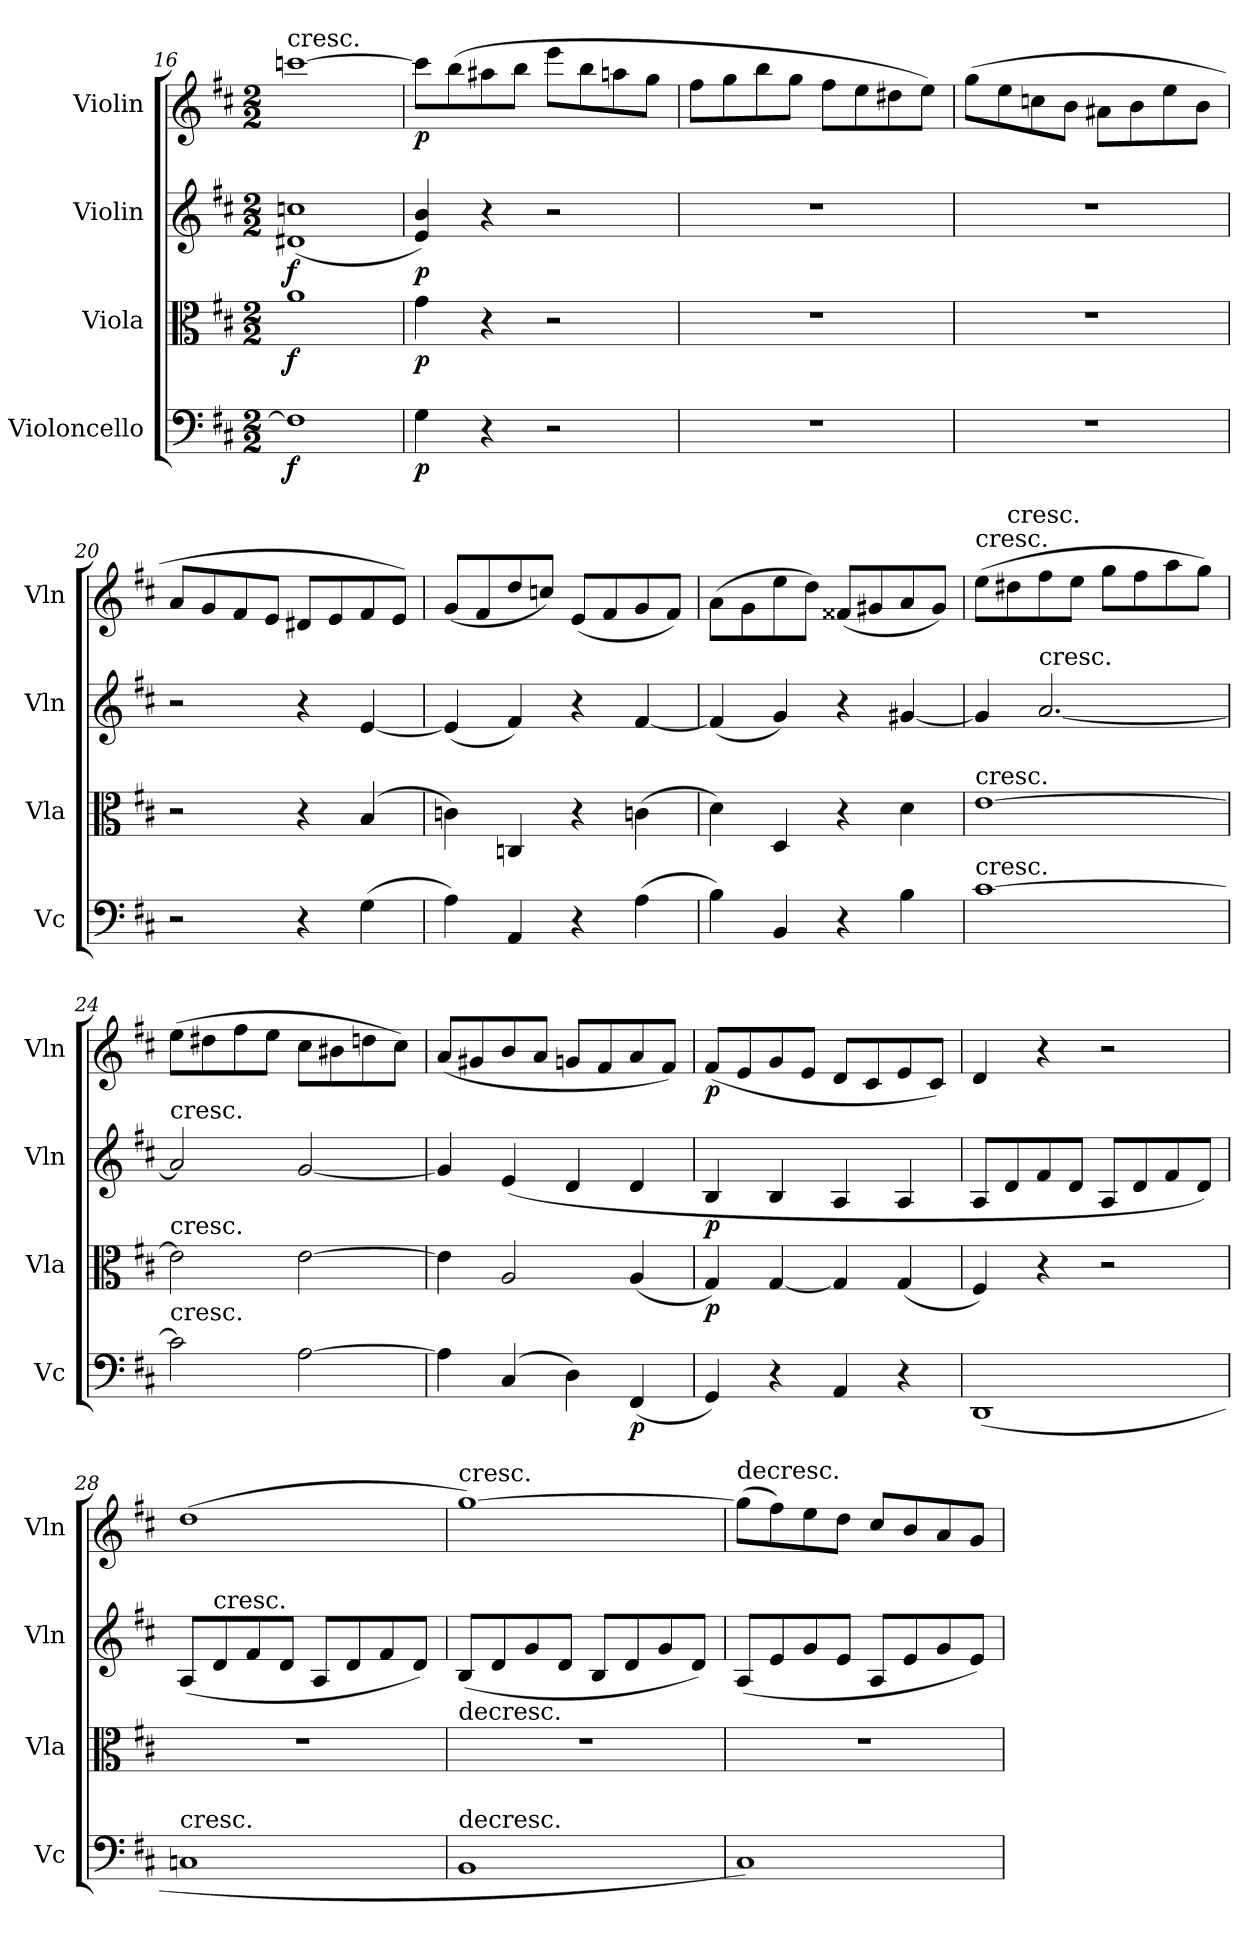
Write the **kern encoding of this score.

**kern	**dynam	**kern	**dynam	**kern	**dynam	**kern	**dynam
*part4	*part4	*part3	*part3	*part2	*part2	*part1	*part1
*staff4	*staff4	*staff3	*staff3	*staff2	*staff2	*staff1	*staff1
*I"Violoncello	*	*I"Viola	*	*I"Violin	*	*I"Violin	*
*I'Vc	*	*I'Vla	*	*I'Vln	*	*I'Vln	*
*clefF4	*	*clefC3	*	*clefG2	*	*clefG2	*
*k[f#c#]	*	*k[f#c#]	*	*k[f#c#]	*	*k[f#c#]	*
*D:	*	*D:	*	*D:	*	*D:	*
*M2/2	*	*M2/2	*	*M2/2	*	*M2/2	*
=16	=16	=16	=16	=16	=16	=16	=16
!	!	!	!	!	!	!LO:TX:t=cresc.	!
1F#]	f	1a	f	(1d#X 1ccn	f	[1cccn	.
=17	=17	=17	=17	=17	=17	=17	=17
4G\	p	4g\	p	4e/ 4b/)	p	8ccc\L]	p
.	.	.	.	.	.	(8bb\	.
4r	.	4r	.	4r	.	8aa#X\	.
.	.	.	.	.	.	8bb\J	.
2r	.	2r	.	2r	.	8eee\L	.
.	.	.	.	.	.	8bb\	.
.	.	.	.	.	.	8aan\	.
.	.	.	.	.	.	8gg\J	.
=18	=18	=18	=18	=18	=18	=18	=18
1r	.	1r	.	1r	.	8ff#\L	.
.	.	.	.	.	.	8gg\	.
.	.	.	.	.	.	8bb\	.
.	.	.	.	.	.	8gg\J	.
.	.	.	.	.	.	8ff#\L	.
.	.	.	.	.	.	8ee\	.
.	.	.	.	.	.	8dd#X\	.
.	.	.	.	.	.	8ee\J)	.
=19	=19	=19	=19	=19	=19	=19	=19
1r	.	1r	.	1r	.	(8gg\L	.
.	.	.	.	.	.	8ee\	.
.	.	.	.	.	.	8ccn\	.
.	.	.	.	.	.	8b\J	.
.	.	.	.	.	.	8a#X\L	.
.	.	.	.	.	.	8b\	.
.	.	.	.	.	.	8ee\	.
.	.	.	.	.	.	8b\J	.
=20	=20	=20	=20	=20	=20	=20	=20
2r	.	2r	.	2r	.	8a/L	.
.	.	.	.	.	.	8g/	.
.	.	.	.	.	.	8f#/	.
.	.	.	.	.	.	8e/J	.
4r	.	4r	.	4r	.	8d#X/L	.
.	.	.	.	.	.	8e/	.
(4G\	.	(4B/	.	[4e/	.	8f#/	.
.	.	.	.	.	.	8e/J)	.
=21	=21	=21	=21	=21	=21	=21	=21
4A\)	.	4cn\)	.	(4e/]	.	(8g/L	.
.	.	.	.	.	.	8f#/	.
4AA/	.	4Cn/	.	4f#/)	.	8dd/	.
.	.	.	.	.	.	8ccn/J)	.
4r	.	4r	.	4r	.	(8e/L	.
.	.	.	.	.	.	8f#/	.
(4A\	.	(4cn\	.	[4f#/	.	8g/	.
.	.	.	.	.	.	8f#/J)	.
=22	=22	=22	=22	=22	=22	=22	=22
4B\)	.	4d\)	.	(4f#/]	.	(8a\L	.
.	.	.	.	.	.	8g\	.
4BB/	.	4D/	.	4g/)	.	8ee\	.
.	.	.	.	.	.	8dd\J)	.
4r	.	4r	.	4r	.	(8f##X/L	.
.	.	.	.	.	.	8g#X/	.
4B\	.	4d\	.	[4g#X/	.	8a/	.
.	.	.	.	.	.	8g#/J)	.
=23	=23	=23	=23	=23	=23	=23	=23
!	!	!	!	!	!	!LO:TX:t=cresc.	!
!	!	!LO:TX:t=cresc.	!	!	!	!	!
!LO:TX:t=cresc.	!	!	!	!	!	!	!
[1c#	.	[1e	.	4g#/]	.	(8ee\L	.
!	!	!	!	!	!	!LO:TX:t=cresc.	!
.	.	.	.	.	.	8dd#X\	.
!	!	!	!	!LO:TX:t=cresc.	!	!	!
.	.	.	.	[2.a/	.	8ff#\	.
.	.	.	.	.	.	8ee\J	.
.	.	.	.	.	.	8gg\L	.
.	.	.	.	.	.	8ff#\	.
.	.	.	.	.	.	8aa\	.
.	.	.	.	.	.	8gg\J)	.
=24	=24	=24	=24	=24	=24	=24	=24
!	!	!	!	!LO:TX:t=cresc.	!	!	!
!	!	!LO:TX:t=cresc.	!	!	!	!	!
!LO:TX:t=cresc.	!	!	!	!	!	!	!
2c#\]	.	2e\]	.	2a/]	.	(8ee\L	.
.	.	.	.	.	.	8dd#X\	.
.	.	.	.	.	.	8ff#\	.
.	.	.	.	.	.	8ee\J	.
[2A\	.	[2e\	.	[2g/	.	8cc#\L	.
.	.	.	.	.	.	8b#X\	.
.	.	.	.	.	.	8ddn\	.
.	.	.	.	.	.	8cc#\J)	.
=25	=25	=25	=25	=25	=25	=25	=25
4A\]	.	4e\]	.	4g/]	.	(8a/L	.
.	.	.	.	.	.	8g#X/	.
(4C#/	.	2A/	.	(4e/	.	8b/	.
.	.	.	.	.	.	8a/J	.
4D\)	.	.	.	4d/	.	8gn/L	.
.	.	.	.	.	.	8f#/	.
(4FF#/	p	(4A/	.	4d/	.	8a/	.
.	.	.	.	.	.	8f#/J)	.
=26	=26	=26	=26	=26	=26	=26	=26
4GG/)	.	4G/)	p	4B/	p	(8f#/L	p
.	.	.	.	.	.	8e/	.
4r	.	[4G/	.	4B/	.	8g/	.
.	.	.	.	.	.	8e/J	.
4AA/	.	4G/]	.	4A/	.	8d/L	.
.	.	.	.	.	.	8c#/	.
4r	.	(4G/	.	4A/	.	8e/	.
.	.	.	.	.	.	8c#/J)	.
=27	=27	=27	=27	=27	=27	=27	=27
(1DD	.	4F#/)	.	8A/L	.	4d/	.
.	.	.	.	8d/	.	.	.
.	.	4r	.	8f#/	.	4r	.
.	.	.	.	8d/J	.	.	.
.	.	2r	.	8A/L	.	2r	.
.	.	.	.	8d/	.	.	.
.	.	.	.	8f#/	.	.	.
.	.	.	.	8d/J)	.	.	.
=28	=28	=28	=28	=28	=28	=28	=28
!LO:TX:t=cresc.	!	!	!	!	!	!	!
1Cn	.	1r	.	(8A/L	.	(1dd	.
!	!	!	!	!LO:TX:t=cresc.	!	!	!
.	.	.	.	8d/	.	.	.
.	.	.	.	8f#/	.	.	.
.	.	.	.	8d/J	.	.	.
.	.	.	.	8A/L	.	.	.
.	.	.	.	8d/	.	.	.
.	.	.	.	8f#/	.	.	.
.	.	.	.	8d/J)	.	.	.
=29	=29	=29	=29	=29	=29	=29	=29
!	!	!	!	!	!	!LO:TX:t=cresc.	!
!	!	!LO:TX:t=decresc.	!	!	!	!	!
!LO:TX:t=decresc.	!	!	!	!	!	!	!
1BB	.	1r	.	(8B/L	.	[1gg)	.
.	.	.	.	8d/	.	.	.
.	.	.	.	8g/	.	.	.
.	.	.	.	8d/J	.	.	.
.	.	.	.	8B/L	.	.	.
.	.	.	.	8d/	.	.	.
.	.	.	.	8g/	.	.	.
.	.	.	.	8d/J)	.	.	.
=30	=30	=30	=30	=30	=30	=30	=30
!	!	!	!	!	!	!LO:TX:t=decresc.	!
1C#)	.	1r	.	(8A/L	.	(8gg\L]	.
.	.	.	.	8e/	.	8ff#\)	.
.	.	.	.	8g/	.	8ee\	.
.	.	.	.	8e/J	.	8dd\J	.
.	.	.	.	8A/L	.	8cc#/L	.
.	.	.	.	8e/	.	8b/	.
.	.	.	.	8g/	.	8a/	.
.	.	.	.	8e/J)	.	8g/J	.
=	=	=	=	=	=	=	=
*-	*-	*-	*-	*-	*-	*-	*-
